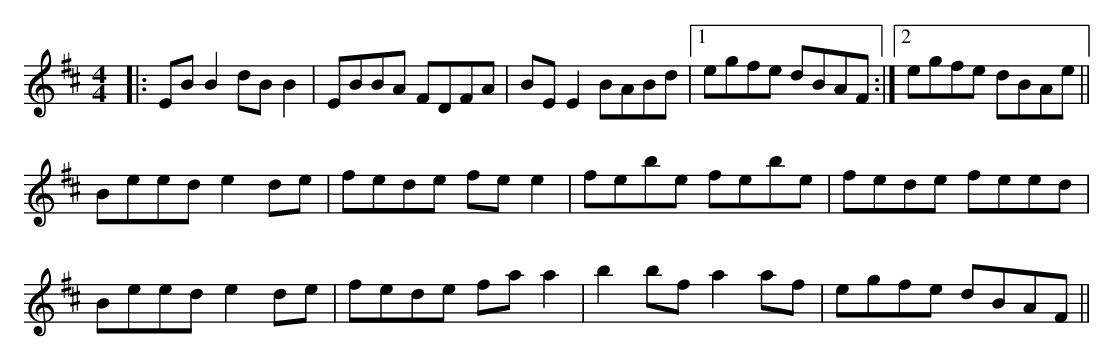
X:1
M:4/4
K:Edor
|:EBB2 dBB2|EBBA FDFA|BE E2 BABd|1 egfe dBAF:|2 egfe dBAe||
Beed e2 de|fede fe e2|febe febe|fede feed|
Beed e2 de|fede fa a2|b2bf a2af|egfe dBAF||
